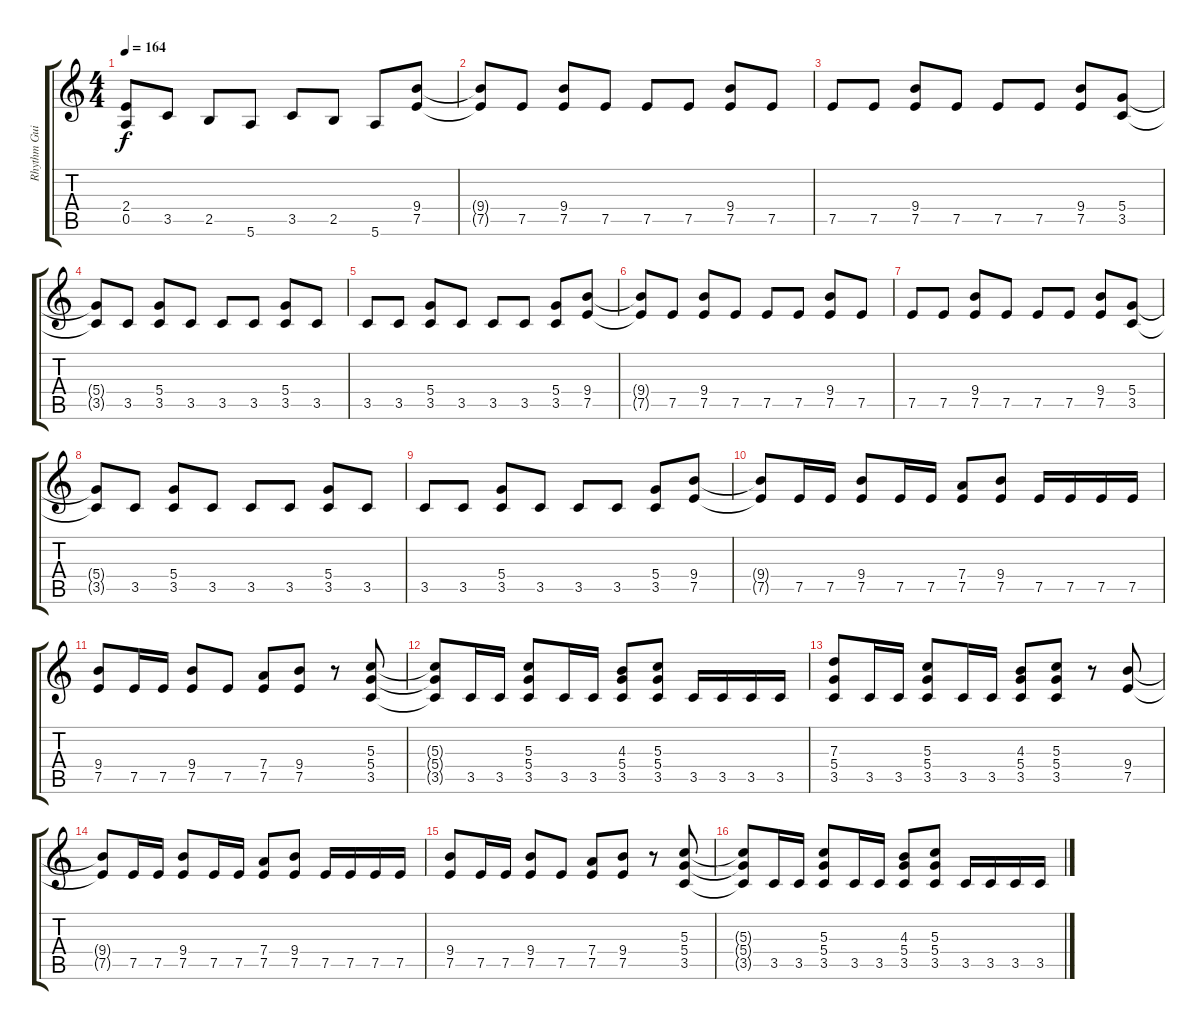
\track ("Rhythm Guitar" "Rhythm Gui") {instrument distortionguitar}
\staff {score tabs}
\tuning (E4 B3 G3 D3 A2 E2) {hide}
\ts (4 4)
\tempo 164
\clef g2
\ks c
(2.4 0.5).8{dy f} 3.5.8 2.5.8 5.6.8 3.5.8 2.5.8 5.6.8 (9.4 7.5).8 |
(9.4{t} 7.5{t}).8 7.5.8 (9.4 7.5).8 7.5.8 7.5.8 7.5.8 (9.4 7.5).8 7.5.8 |
7.5.8 7.5.8 (9.4 7.5).8 7.5.8 7.5.8 7.5.8 (9.4 7.5).8 (5.4 3.5).8 |
(5.4{t} 3.5{t}).8 3.5.8 (5.4 3.5).8 3.5.8 3.5.8 3.5.8 (5.4 3.5).8 3.5.8 |
3.5.8 3.5.8 (5.4 3.5).8 3.5.8 3.5.8 3.5.8 (5.4 3.5).8 (9.4 7.5).8 |
(9.4{t} 7.5{t}).8 7.5.8 (9.4 7.5).8 7.5.8 7.5.8 7.5.8 (9.4 7.5).8 7.5.8 |
7.5.8 7.5.8 (9.4 7.5).8 7.5.8 7.5.8 7.5.8 (9.4 7.5).8 (5.4 3.5).8 |
(5.4{t} 3.5{t}).8 3.5.8 (5.4 3.5).8 3.5.8 3.5.8 3.5.8 (5.4 3.5).8 3.5.8 |
3.5.8 3.5.8 (5.4 3.5).8 3.5.8 3.5.8 3.5.8 (5.4 3.5).8 (9.4 7.5).8 |
(9.4{t} 7.5{t}).8 7.5.16 7.5.16 (9.4 7.5).8 7.5.16 7.5.16 (7.4 7.5).8 (9.4 7.5).8 7.5.16 7.5.16 7.5.16 7.5.16 |
(9.4 7.5).8 7.5.16 7.5.16 (9.4 7.5).8 7.5.8 (7.4 7.5).8 (9.4 7.5).8 r.8 (5.3 5.4 3.5).8 |
(5.3{t} 5.4{t} 3.5{t}).8 3.5.16 3.5.16 (5.3 5.4 3.5).8 3.5.16 3.5.16 (4.3 5.4 3.5).8 (5.3 5.4 3.5).8 3.5.16 3.5.16 3.5.16 3.5.16 |
(7.3 5.4 3.5).8 3.5.16 3.5.16 (5.3 5.4 3.5).8 3.5.16 3.5.16 (4.3 5.4 3.5).8 (5.3 5.4 3.5).8 r.8 (9.4 7.5).8 |
(9.4{t} 7.5{t}).8 7.5.16 7.5.16 (9.4 7.5).8 7.5.16 7.5.16 (7.4 7.5).8 (9.4 7.5).8 7.5.16 7.5.16 7.5.16 7.5.16 |
(9.4 7.5).8 7.5.16 7.5.16 (9.4 7.5).8 7.5.8 (7.4 7.5).8 (9.4 7.5).8 r.8 (5.3 5.4 3.5).8 |
(5.3{t} 5.4{t} 3.5{t}).8 3.5.16 3.5.16 (5.3 5.4 3.5).8 3.5.16 3.5.16 (4.3 5.4 3.5).8 (5.3 5.4 3.5).8 3.5.16 3.5.16 3.5.16 3.5.16
